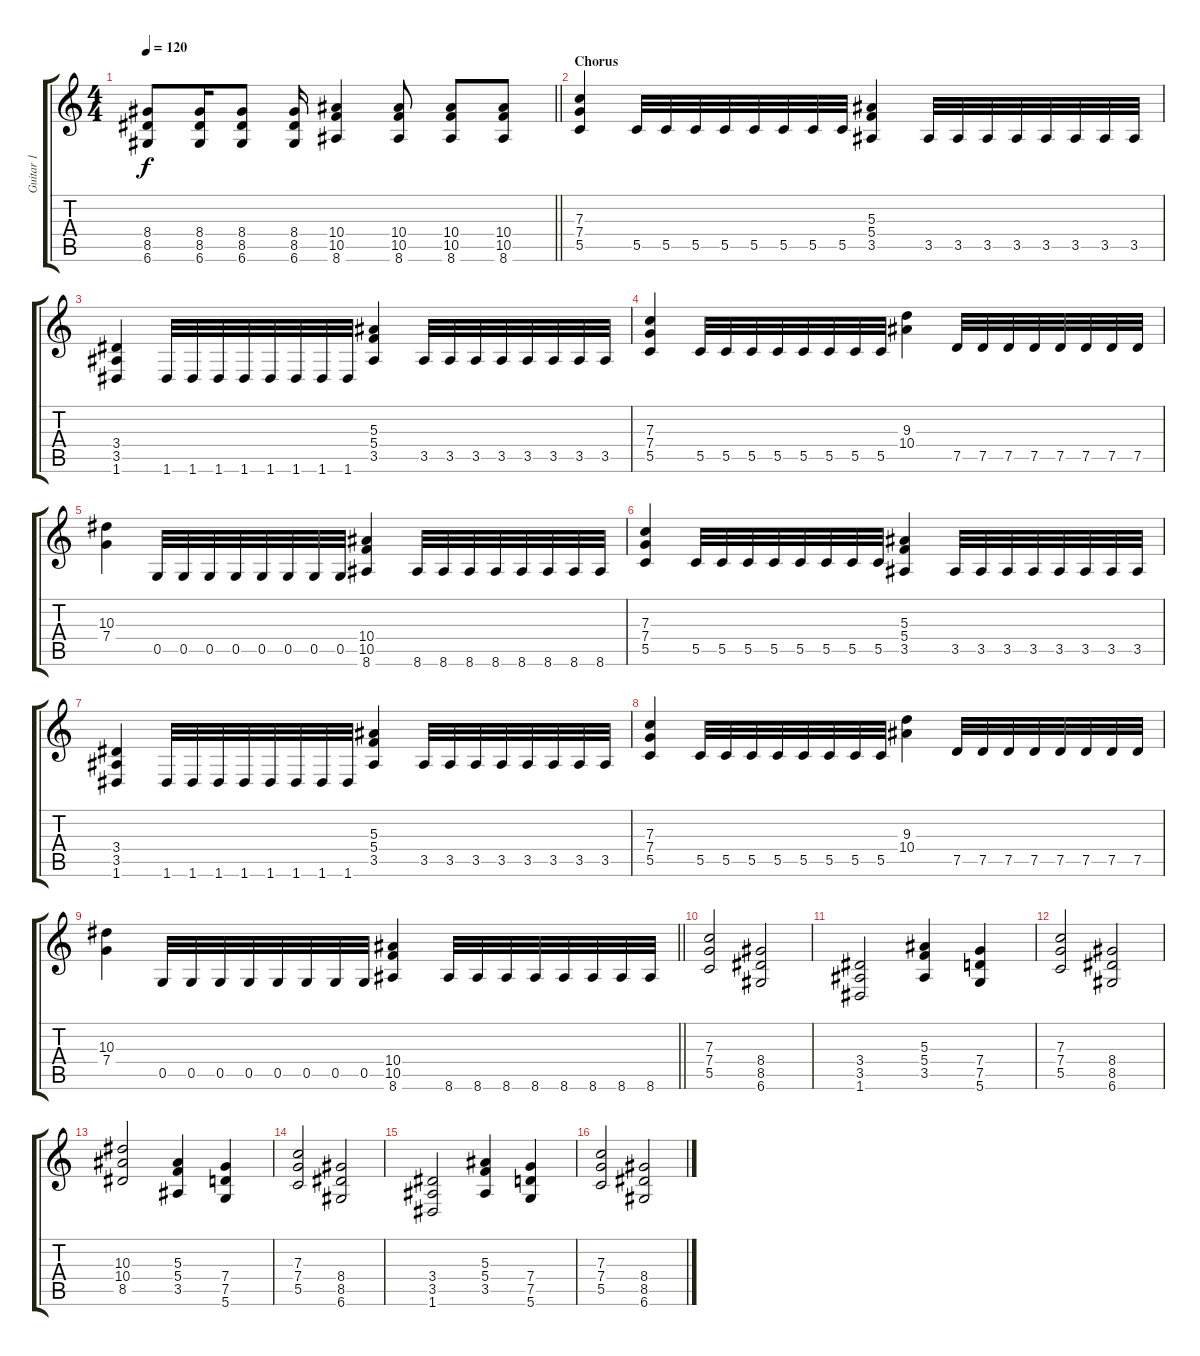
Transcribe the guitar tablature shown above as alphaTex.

\track ("Guitar 1" "Guitar 1") {instrument distortionguitar}
\staff {score tabs}
\tuning (D4 A3 F3 C3 G2 D2) {hide}
\ts (4 4)
\tempo 120
\clef g2
\barLineRight lightlight
\ks c
(8.4 8.5 6.6).8{dy f} (8.4 8.5 6.6).16 (8.4 8.5 6.6).8 (8.4 8.5 6.6).16 (10.4 10.5 8.6).4 (10.4 10.5 8.6).8 (10.4 10.5 8.6).8 (10.4 10.5 8.6).8 |
\section ("" "Chorus")
(7.3 7.4 5.5).4 5.5.32 5.5.32 5.5.32 5.5.32 5.5.32 5.5.32 5.5.32 5.5.32 (5.3 5.4 3.5).4 3.5.32 3.5.32 3.5.32 3.5.32 3.5.32 3.5.32 3.5.32 3.5.32 |
(3.4 3.5 1.6).4 1.6.32 1.6.32 1.6.32 1.6.32 1.6.32 1.6.32 1.6.32 1.6.32 (5.3 5.4 3.5).4 3.5.32 3.5.32 3.5.32 3.5.32 3.5.32 3.5.32 3.5.32 3.5.32 |
(7.3 7.4 5.5).4 5.5.32 5.5.32 5.5.32 5.5.32 5.5.32 5.5.32 5.5.32 5.5.32 (9.3 10.4).4 7.5.32 7.5.32 7.5.32 7.5.32 7.5.32 7.5.32 7.5.32 7.5.32 |
(10.3 7.4).4 0.5.32 0.5.32 0.5.32 0.5.32 0.5.32 0.5.32 0.5.32 0.5.32 (10.4 10.5 8.6).4 8.6.32 8.6.32 8.6.32 8.6.32 8.6.32 8.6.32 8.6.32 8.6.32 |
(7.3 7.4 5.5).4 5.5.32 5.5.32 5.5.32 5.5.32 5.5.32 5.5.32 5.5.32 5.5.32 (5.3 5.4 3.5).4 3.5.32 3.5.32 3.5.32 3.5.32 3.5.32 3.5.32 3.5.32 3.5.32 |
(3.4 3.5 1.6).4 1.6.32 1.6.32 1.6.32 1.6.32 1.6.32 1.6.32 1.6.32 1.6.32 (5.3 5.4 3.5).4 3.5.32 3.5.32 3.5.32 3.5.32 3.5.32 3.5.32 3.5.32 3.5.32 |
(7.3 7.4 5.5).4 5.5.32 5.5.32 5.5.32 5.5.32 5.5.32 5.5.32 5.5.32 5.5.32 (9.3 10.4).4 7.5.32 7.5.32 7.5.32 7.5.32 7.5.32 7.5.32 7.5.32 7.5.32 |
\barLineRight lightlight
(10.3 7.4).4 0.5.32 0.5.32 0.5.32 0.5.32 0.5.32 0.5.32 0.5.32 0.5.32 (10.4 10.5 8.6).4 8.6.32 8.6.32 8.6.32 8.6.32 8.6.32 8.6.32 8.6.32 8.6.32 |
\section ("" "")
(7.3 7.4 5.5).2 (8.4 8.5 6.6).2 |
(3.4 3.5 1.6).2 (5.3 5.4 3.5).4 (7.4 7.5 5.6).4 |
(7.3 7.4 5.5).2 (8.4 8.5 6.6).2 |
(10.3 10.4 8.5).2 (5.3 5.4 3.5).4 (7.4 7.5 5.6).4 |
(7.3 7.4 5.5).2 (8.4 8.5 6.6).2 |
(3.4 3.5 1.6).2 (5.3 5.4 3.5).4 (7.4 7.5 5.6).4 |
(7.3 7.4 5.5).2 (8.4 8.5 6.6).2
